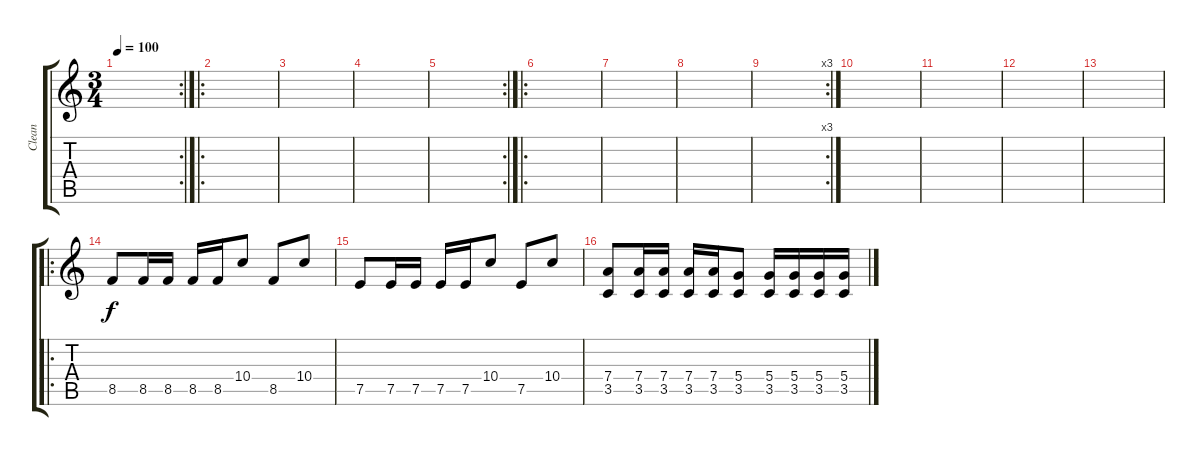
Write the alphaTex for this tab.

\track ("Clean" "Clean") {instrument electricguitarjazz}
\staff {score tabs}
\tuning (E4 B3 G3 D3 A2 D2) {hide}
\rc 2
\ts (3 4)
\tempo 100
\clef g2
\ks c
|
\ro
|
|
|
\rc 2
|
\ro
|
|
|
\rc 3
|
|
|
|
|
\ro
8.5.8 8.5.16 8.5.16 8.5.16 8.5.16 10.4.8 8.5.8 10.4.8 |
7.5.8 7.5.16 7.5.16 7.5.16 7.5.16 10.4.8 7.5.8 10.4.8 |
(7.4 3.5).8 (7.4 3.5).16 (7.4 3.5).16 (7.4 3.5).16 (7.4 3.5).16 (5.4 3.5).8 (5.4 3.5).16 (5.4 3.5).16 (5.4 3.5).16 (5.4 3.5).16
